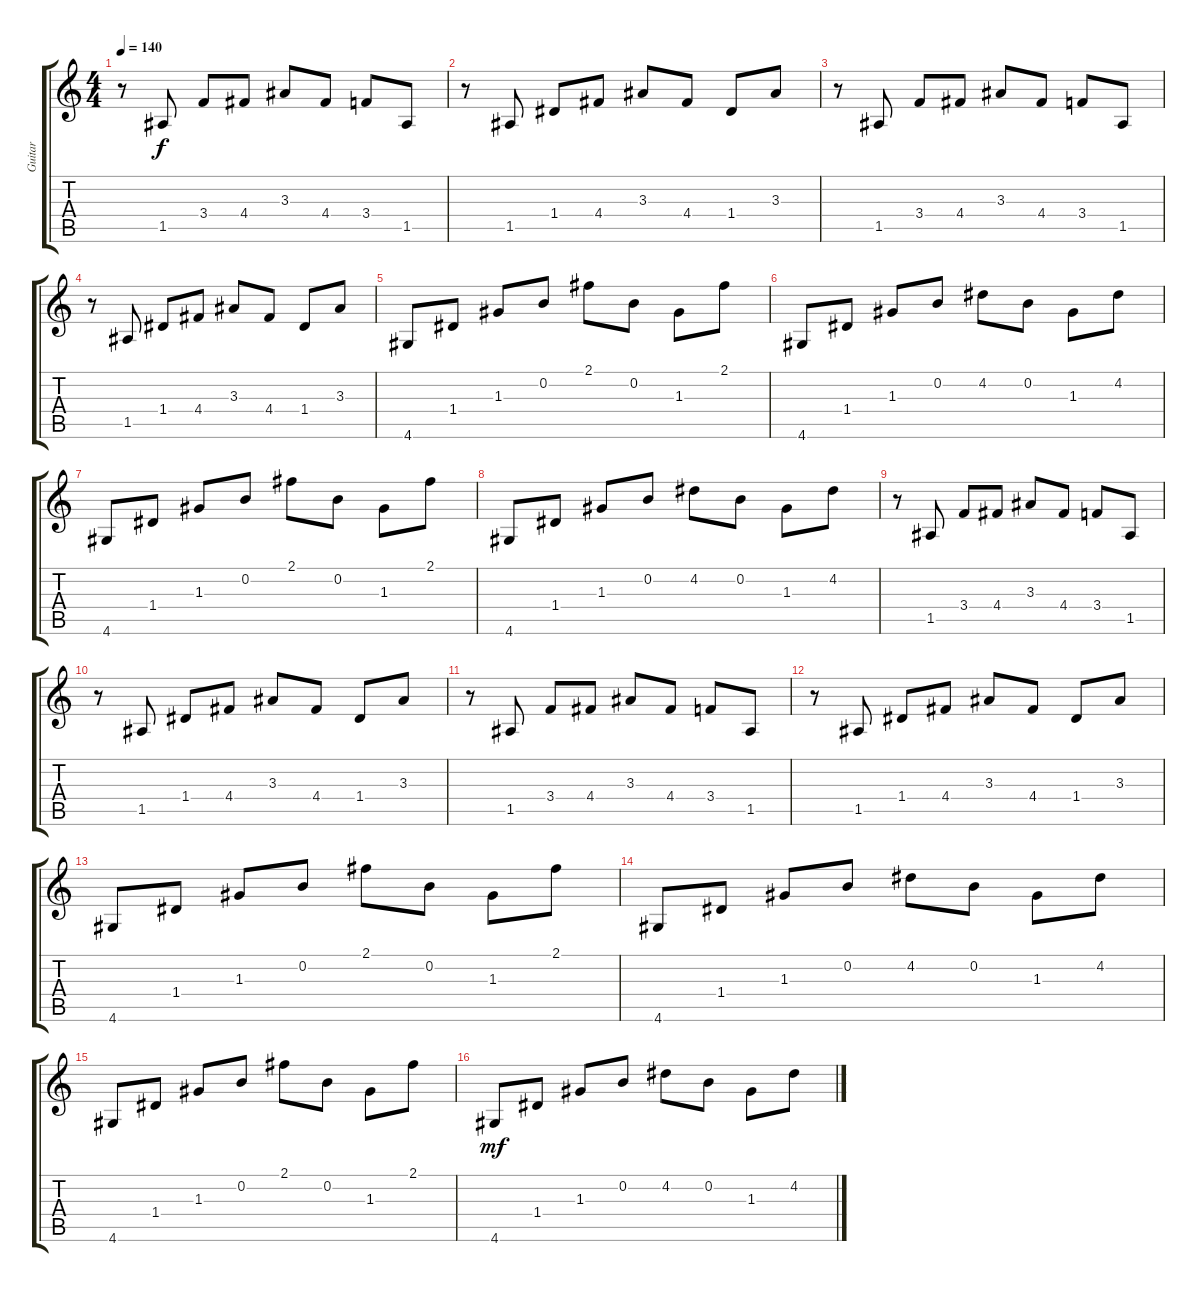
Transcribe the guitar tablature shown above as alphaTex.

\track ("Guitar" "Guitar") {instrument acousticguitarsteel}
\staff {score tabs}
\tuning (E4 B3 G3 D3 A2 E2) {hide}
\ts (4 4)
\tempo 140
\clef g2
\ks c
r.8{dy f} 1.5.8 3.4.8 4.4.8 3.3.8 4.4.8 3.4.8 1.5.8 |
r.8 1.5.8 1.4.8 4.4.8 3.3.8 4.4.8 1.4.8 3.3.8 |
r.8 1.5.8 3.4.8 4.4.8 3.3.8 4.4.8 3.4.8 1.5.8 |
r.8 1.5.8 1.4.8 4.4.8 3.3.8 4.4.8 1.4.8 3.3.8 |
4.6.8 1.4.8 1.3.8 0.2.8 2.1.8 0.2.8 1.3.8 2.1.8 |
4.6.8 1.4.8 1.3.8 0.2.8 4.2.8 0.2.8 1.3.8 4.2.8 |
4.6.8 1.4.8 1.3.8 0.2.8 2.1.8 0.2.8 1.3.8 2.1.8 |
4.6.8 1.4.8 1.3.8 0.2.8 4.2.8 0.2.8 1.3.8 4.2.8 |
r.8 1.5.8 3.4.8 4.4.8 3.3.8 4.4.8 3.4.8 1.5.8 |
r.8 1.5.8 1.4.8 4.4.8 3.3.8 4.4.8 1.4.8 3.3.8 |
r.8 1.5.8 3.4.8 4.4.8 3.3.8 4.4.8 3.4.8 1.5.8 |
r.8 1.5.8 1.4.8 4.4.8 3.3.8 4.4.8 1.4.8 3.3.8 |
4.6.8 1.4.8 1.3.8 0.2.8 2.1.8 0.2.8 1.3.8 2.1.8 |
4.6.8 1.4.8 1.3.8 0.2.8 4.2.8 0.2.8 1.3.8 4.2.8 |
4.6.8 1.4.8 1.3.8 0.2.8 2.1.8 0.2.8 1.3.8 2.1.8 |
4.6.8{dy mf} 1.4.8 1.3.8 0.2.8 4.2.8 0.2.8 1.3.8 4.2.8
